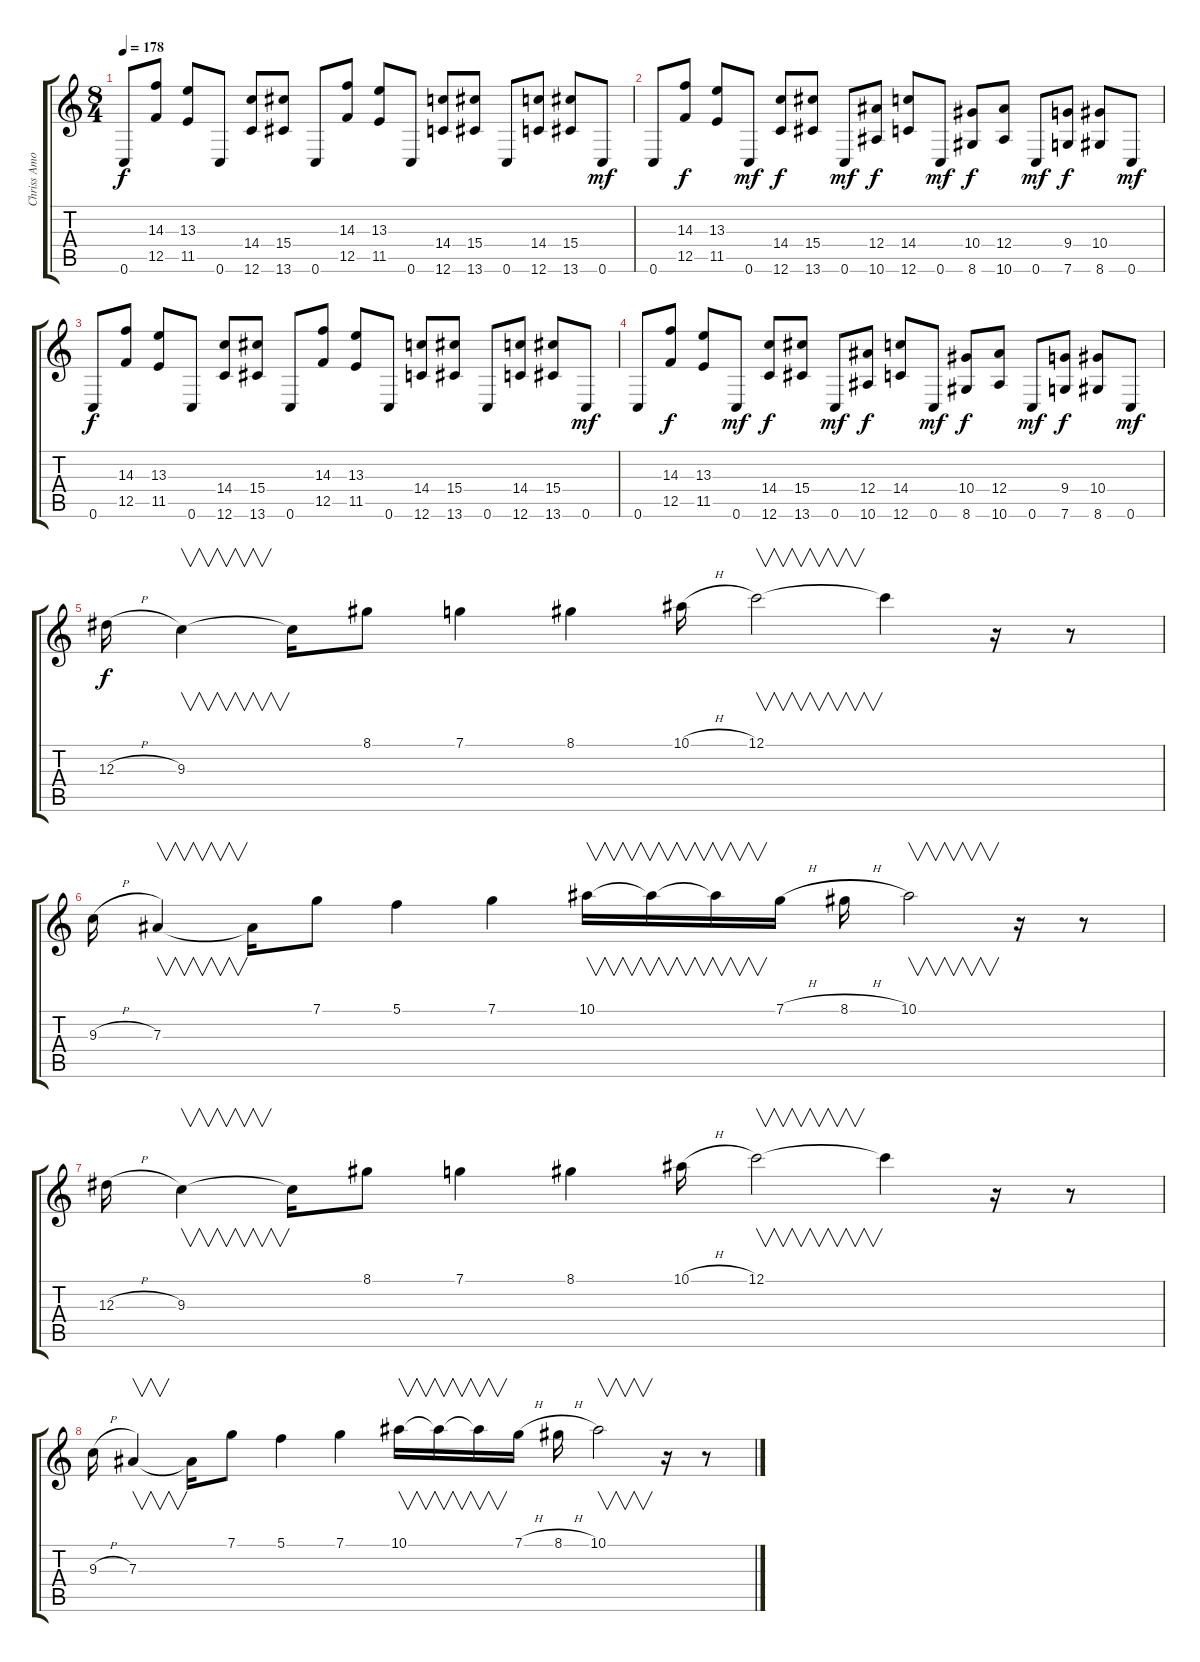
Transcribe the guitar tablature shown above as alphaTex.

\track ("Chriss Amott" "Chriss Amo") {instrument distortionguitar}
\staff {score tabs}
\tuning (C4 G3 Eb3 Bb2 F2 C2) {hide}
\ts (8 4)
\tempo 178
\clef g2
\ks c
0.6.8{dy f} (14.3 12.5).8 (13.3 11.5).8 0.6.8 (14.4 12.6).8 (15.4 13.6).8 0.6.8 (14.3 12.5).8 (13.3 11.5).8 0.6.8 (14.4 12.6).8 (15.4 13.6).8 0.6.8 (14.4 12.6).8 (15.4 13.6).8 0.6.8{dy mf} |
0.6.8 (14.3 12.5).8{dy f} (13.3 11.5).8 0.6.8{dy mf} (14.4 12.6).8{dy f} (15.4 13.6).8 0.6.8{dy mf} (12.4 10.6).8{dy f} (14.4 12.6).8 0.6.8{dy mf} (10.4 8.6).8{dy f} (12.4 10.6).8 0.6.8{dy mf} (9.4 7.6).8{dy f} (10.4 8.6).8 0.6.8{dy mf} |
0.6.8{dy f} (14.3 12.5).8 (13.3 11.5).8 0.6.8 (14.4 12.6).8 (15.4 13.6).8 0.6.8 (14.3 12.5).8 (13.3 11.5).8 0.6.8 (14.4 12.6).8 (15.4 13.6).8 0.6.8 (14.4 12.6).8 (15.4 13.6).8 0.6.8{dy mf} |
0.6.8 (14.3 12.5).8{dy f} (13.3 11.5).8 0.6.8{dy mf} (14.4 12.6).8{dy f} (15.4 13.6).8 0.6.8{dy mf} (12.4 10.6).8{dy f} (14.4 12.6).8 0.6.8{dy mf} (10.4 8.6).8{dy f} (12.4 10.6).8 0.6.8{dy mf} (9.4 7.6).8{dy f} (10.4 8.6).8 0.6.8{dy mf} |
12.3{h}.16{dy f} 9.3.4{v} 9.3{t}.16 8.1.8 7.1.4 8.1.4 10.1{h}.16 12.1.2{v} 12.1{t}.4 r.16 r.8 |
9.3{h}.16 7.3.4{v} 7.3{t}.16 7.1.8 5.1.4 7.1.4 10.1.16{v} 10.1{t}.16{v} 10.1{t}.16{v} 7.1{h}.16 8.1{h}.16 10.1.2{v} r.16 r.8 |
12.3{h}.16 9.3.4{v} 9.3{t}.16 8.1.8 7.1.4 8.1.4 10.1{h}.16 12.1.2{v} 12.1{t}.4 r.16 r.8 |
9.3{h}.16 7.3.4{v} 7.3{t}.16 7.1.8 5.1.4 7.1.4 10.1.16{v} 10.1{t}.16{v} 10.1{t}.16{v} 7.1{h}.16 8.1{h}.16 10.1.2{v} r.16 r.8
